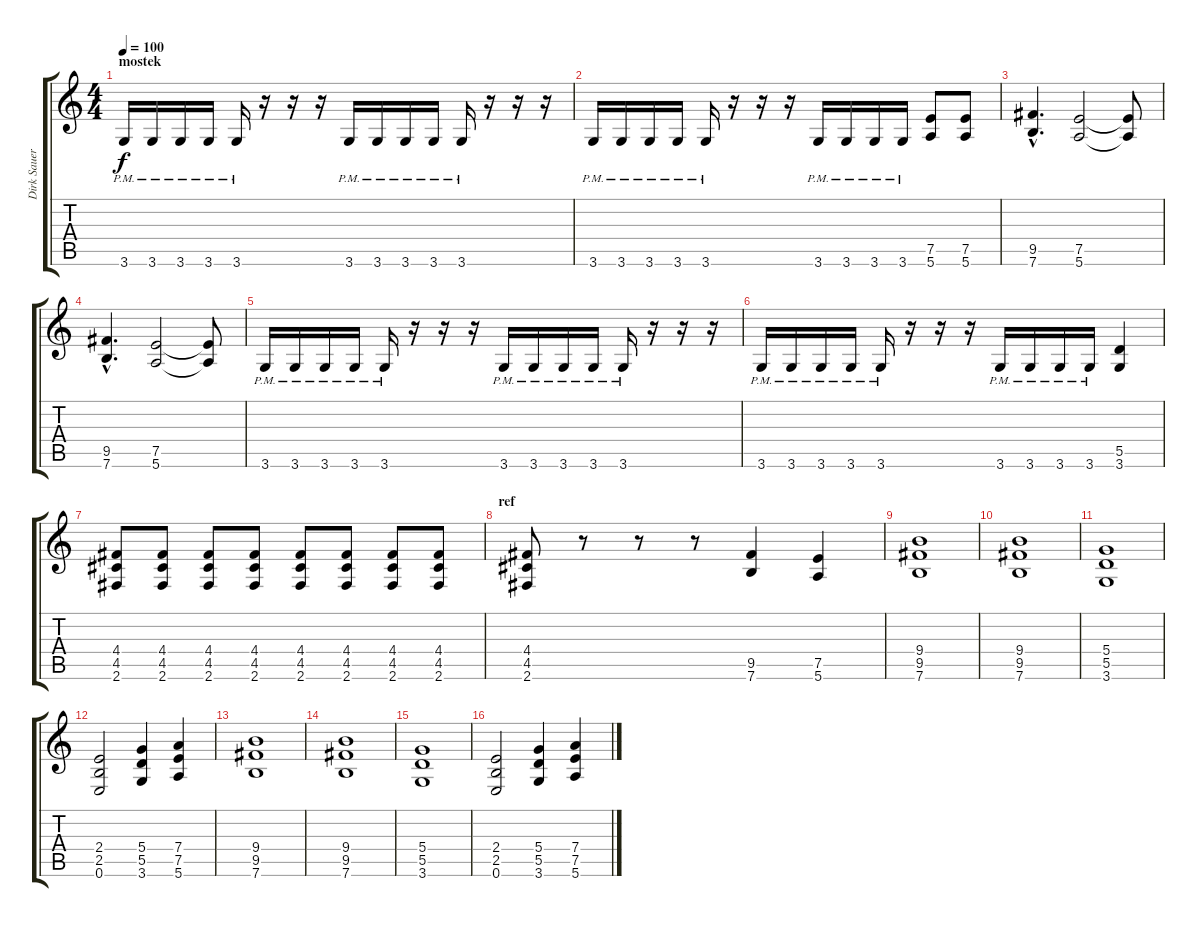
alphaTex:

\track ("Dirk Sauer" "Dirk Sauer") {instrument distortionguitar}
\staff {score tabs}
\tuning (E4 B3 G3 D3 A2 E2) {hide}
\ts (4 4)
\section ("" "mostek")
\tempo 100
\clef g2
\ks c
3.6{pm}.16{dy f} 3.6{pm}.16 3.6{pm}.16 3.6{pm}.16 3.6{pm}.16 r.16 r.16 r.16 3.6{pm}.16 3.6{pm}.16 3.6{pm}.16 3.6{pm}.16 3.6{pm}.16 r.16 r.16 r.16 |
3.6{pm}.16 3.6{pm}.16 3.6{pm}.16 3.6{pm}.16 3.6{pm}.16 r.16 r.16 r.16 3.6{pm}.16 3.6{pm}.16 3.6{pm}.16 3.6{pm}.16 (7.5 5.6).8 (7.5 5.6).8 |
(9.5{hac} 7.6{hac}).4{d} (7.5 5.6).2 (7.5{t} 5.6{t}).8 |
(9.5{hac} 7.6{hac}).4{d} (7.5 5.6).2 (7.5{t} 5.6{t}).8 |
3.6{pm}.16 3.6{pm}.16 3.6{pm}.16 3.6{pm}.16 3.6{pm}.16 r.16 r.16 r.16 3.6{pm}.16 3.6{pm}.16 3.6{pm}.16 3.6{pm}.16 3.6{pm}.16 r.16 r.16 r.16 |
3.6{pm}.16 3.6{pm}.16 3.6{pm}.16 3.6{pm}.16 3.6{pm}.16 r.16 r.16 r.16 3.6{pm}.16 3.6{pm}.16 3.6{pm}.16 3.6{pm}.16 (5.5 3.6).4 |
(4.4 4.5 2.6).8 (4.4 4.5 2.6).8 (4.4 4.5 2.6).8 (4.4 4.5 2.6).8 (4.4 4.5 2.6).8 (4.4 4.5 2.6).8 (4.4 4.5 2.6).8 (4.4 4.5 2.6).8 |
\section ("" "ref")
(4.4 4.5 2.6).8 r.8 r.8 r.8 (9.5 7.6).4 (7.5 5.6).4 |
(9.4 9.5 7.6).1 |
(9.4 9.5 7.6).1 |
(5.4 5.5 3.6).1 |
(2.4 2.5 0.6).2 (5.4 5.5 3.6).4 (7.4 7.5 5.6).4 |
(9.4 9.5 7.6).1 |
(9.4 9.5 7.6).1 |
(5.4 5.5 3.6).1 |
(2.4 2.5 0.6).2 (5.4 5.5 3.6).4 (7.4 7.5 5.6).4
